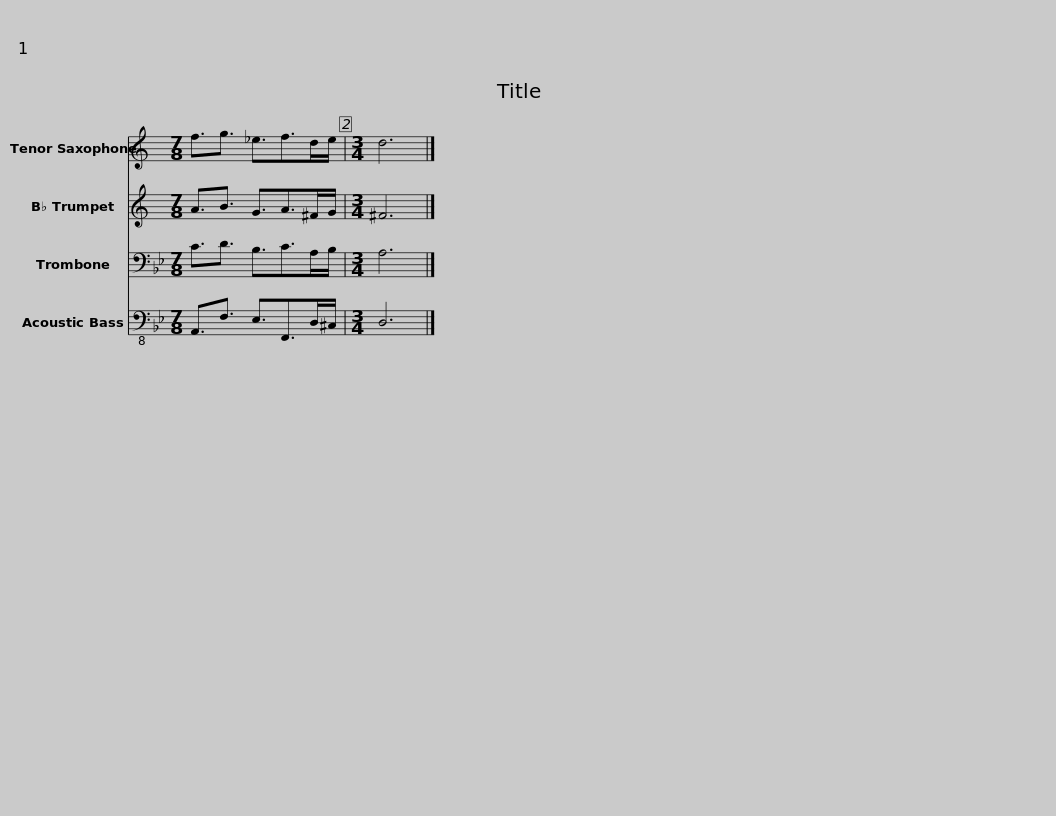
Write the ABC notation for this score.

X:1
%%score 1 2 3 4
L:1/8
M:7/8
I:linebreak $
K:Bb
V:1 treble transpose=-14
V:2 treble transpose=-2
V:3 bass
V:4 bass-8
V:1
[K:C] f3/2g3/2 _e3/2f>de/ |[M:3/4] d6 |] %2
V:2
[K:C] A3/2B3/2 G3/2A>^FG/ |[M:3/4] ^F6 |] %2
V:3
 C3/2D3/2 B,3/2C>A,B,/ |[M:3/4] A,6 |] %2
V:4
 A,,3/2F,3/2 E,3/2F,,>D,^C,/ |[M:3/4] D,6 |] %2
